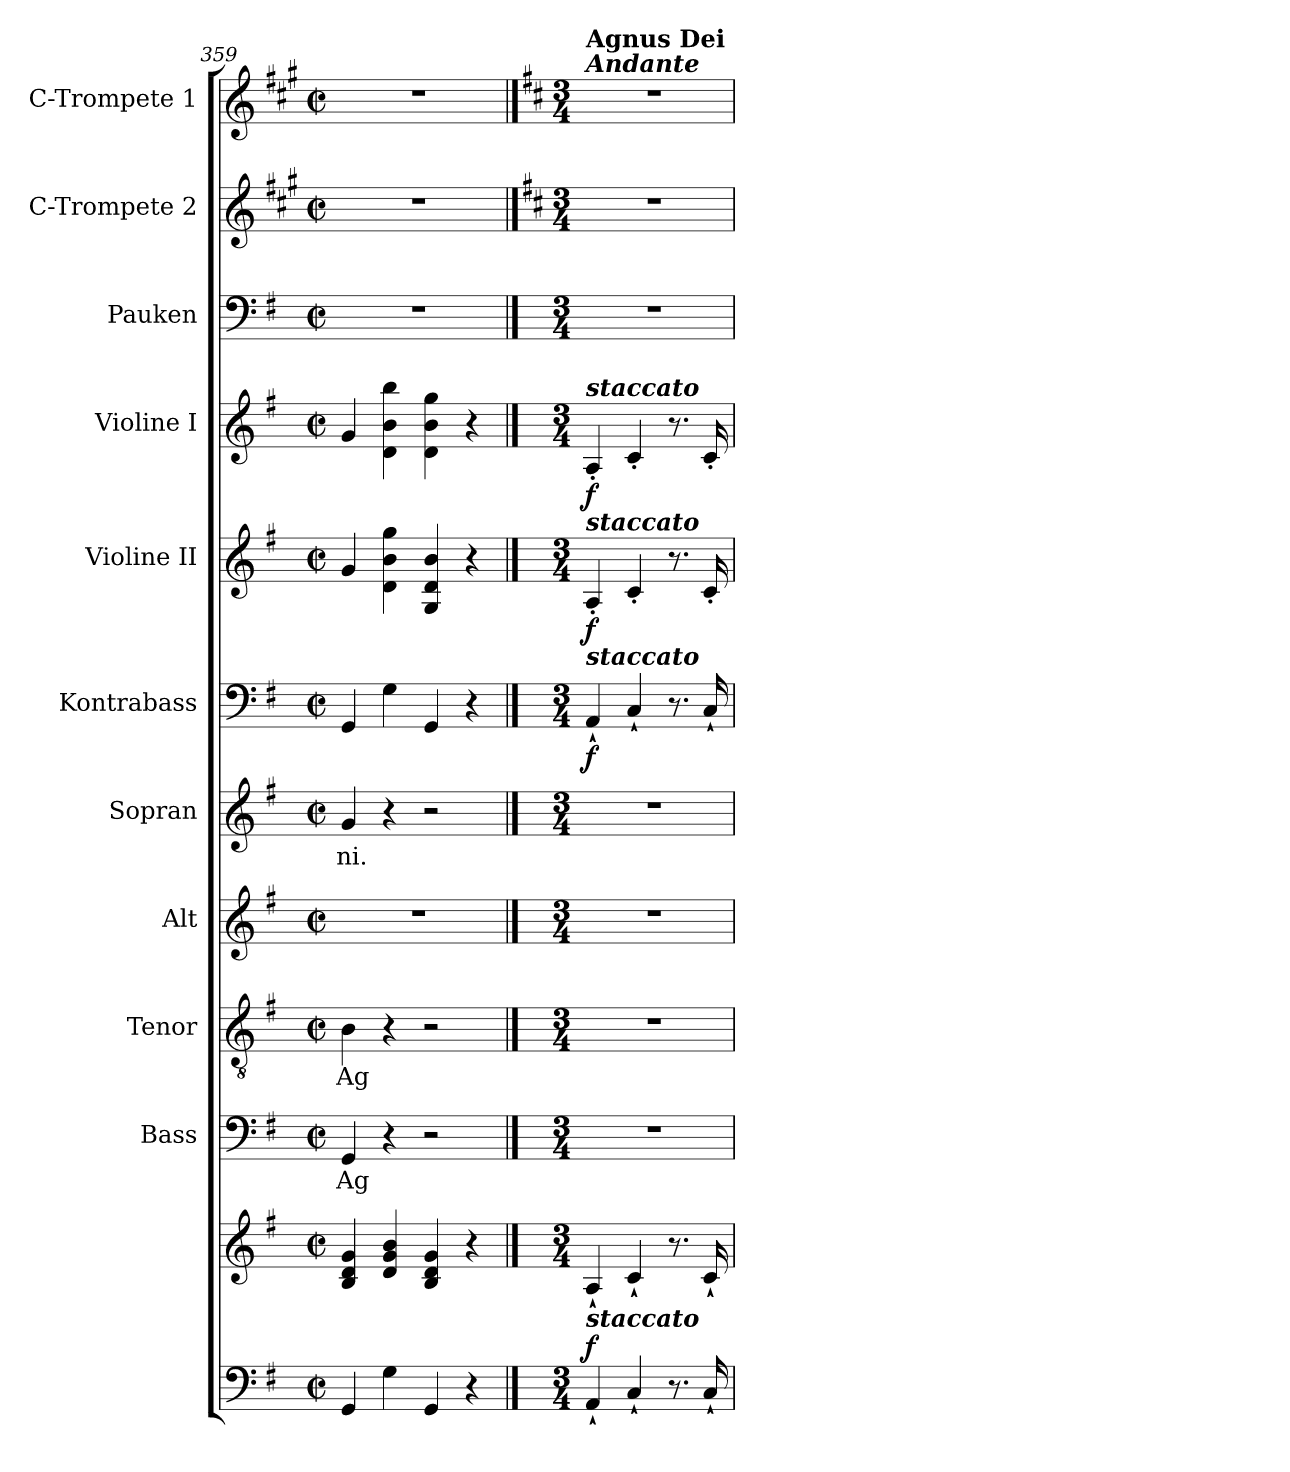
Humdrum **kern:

**kern	**kern	**dynam	**kern	**text	**kern	**text	**kern	**kern	**text	**kern	**dynam	**kern	**dynam	**kern	**dynam	**kern	**kern	**kern
*part11	*part11	*part11	*part10	*part10	*part9	*part9	*part8	*part7	*part7	*part6	*part6	*part5	*part5	*part4	*part4	*part3	*part2	*part1
*staff12	*staff11	*staff11/12	*staff10	*staff10	*staff9	*staff9	*staff8	*staff7	*staff7	*staff6	*staff6	*staff5	*staff5	*staff4	*staff4	*staff3	*staff2	*staff1
*	*	*	*I"Bass	*	*I"Tenor	*	*I"Alt	*I"Sopran	*	*I"Kontrabass	*	*I"Violine II	*	*I"Violine I	*	*I"Pauken	*I"C-Trompete 2	*I"C-Trompete 1
*	*	*	*I'B.	*	*I'T.	*	*I'A.	*I'S.	*	*I'Kb.	*	*I'Vl. II	*	*I'Vl. I	*	*I'Pk.	*I'C Trp. 2	*I'C Trp. 1
*clefF4	*clefG2	*	*clefF4	*	*clefGv2	*	*clefG2	*clefG2	*	*clefF4	*	*clefG2	*	*clefG2	*	*clefF4	*clefG2	*clefG2
*	*	*	*	*	*	*	*	*	*	*ITrd7c12	*	*	*	*	*	*	*ITrd1c2	*ITrd1c2
*k[f#]	*k[f#]	*	*k[f#]	*	*k[f#]	*	*k[f#]	*k[f#]	*	*k[f#]	*	*k[f#]	*	*k[f#]	*	*k[f#]	*k[f#]	*k[f#]
*G:	*G:	*	*G:	*	*G:	*	*G:	*G:	*	*G:	*	*G:	*	*G:	*	*G:	*G:	*G:
*M2/2	*M2/2	*	*M2/2	*	*M2/2	*	*M2/2	*M2/2	*	*M2/2	*	*M2/2	*	*M2/2	*	*M2/2	*M2/2	*M2/2
*met(c|)	*met(c|)	*	*met(c|)	*	*met(c|)	*	*met(c|)	*met(c|)	*	*met(c|)	*	*met(c|)	*	*met(c|)	*	*met(c|)	*met(c|)	*met(c|)
=359	=359	=359	=359	=359	=359	=359	=359	=359	=359	=359	=359	=359	=359	=359	=359	=359	=359	=359
!	!	!	!	!LO:LY:b	!	!LO:LY:b	!	!	!LO:LY:b	!	!	!	!	!	!	!	!	!
4GG/	4B/ 4d/ 4g/	.	4GG/	Ag-	4B\	Ag-	1r	4g/	-ni.	4GGG/	.	4g/	.	4g/	.	1r	1r	1r
4G\	4d/ 4g/ 4b/	.	4r	.	4r	.	.	4r	.	4GG\	.	4d\ 4b\ 4gg\	.	4d\ 4b\ 4bb\	.	.	.	.
4GG/	4B/ 4d/ 4g/	.	2r	.	2r	.	.	2r	.	4GGG/	.	4G/ 4d/ 4b/	.	4d\ 4b\ 4gg\	.	.	.	.
4r	4r	.	.	.	.	.	.	.	.	4r	.	4r	.	4r	.	.	.	.
!!LO:PB:g=z
==360	==360	==360	==360	==360	==360	==360	==360	==360	==360	==360	==360	==360	==360	==360	==360	==360	==360	==360
*k[]	*k[]	*	*k[]	*	*k[]	*	*k[]	*k[]	*	*k[]	*	*k[]	*	*k[]	*	*k[]	*k[]	*k[]
*C:	*C:	*	*C:	*	*C:	*	*C:	*C:	*	*C:	*	*C:	*	*C:	*	*C:	*C:	*C:
*M3/4	*M3/4	*	*M3/4	*	*M3/4	*	*M3/4	*M3/4	*	*M3/4	*	*M3/4	*	*M3/4	*	*M3/4	*M3/4	*M3/4
!	!	!	!	!	!	!	!	!	!	!	!	!	!	!	!	!	!	!LO:TX:a:Bi:t=Andante
!	!	!	!	!	!	!	!	!	!	!	!	!	!	!	!	!	!	!LO:TX:a:B:t=Agnus Dei
!	!	!	!	!	!	!	!	!	!	!	!	!	!	!LO:TX:a:Bi:t=staccato	!	!	!	!
!	!	!	!	!	!	!	!	!	!	!	!	!LO:TX:a:Bi:t=staccato	!	!	!	!	!	!
!	!	!	!	!	!	!	!	!	!	!LO:TX:a:Bi:t=staccato	!	!	!	!	!	!	!	!
!LO:TX:a:Bi:t=staccato	!	!	!	!	!	!	!	!	!	!	!	!	!	!	!	!	!	!
!	!	!LO:DY:a=2	!	!	!	!	!	!	!	!	!LO:DY:b	!	!LO:DY:b	!	!LO:DY:b	!	!	!
4AA`</	4A`</	f	2.r	.	2.r	.	2.r	2.r	.	4AAA`</	f	4A'</	f	4A'</	f	2.r	2.r	2.r
4C`</	4c`</	.	.	.	.	.	.	.	.	4CC`</	.	4c'</	.	4c'</	.	.	.	.
8.r	8.r	.	.	.	.	.	.	.	.	8.r	.	8.r	.	8.r	.	.	.	.
16C`</	16c`</	.	.	.	.	.	.	.	.	16CC`</	.	16c'</	.	16c'</	.	.	.	.
=	=	=	=	=	=	=	=	=	=	=	=	=	=	=	=	=	=	=
*-	*-	*-	*-	*-	*-	*-	*-	*-	*-	*-	*-	*-	*-	*-	*-	*-	*-	*-
